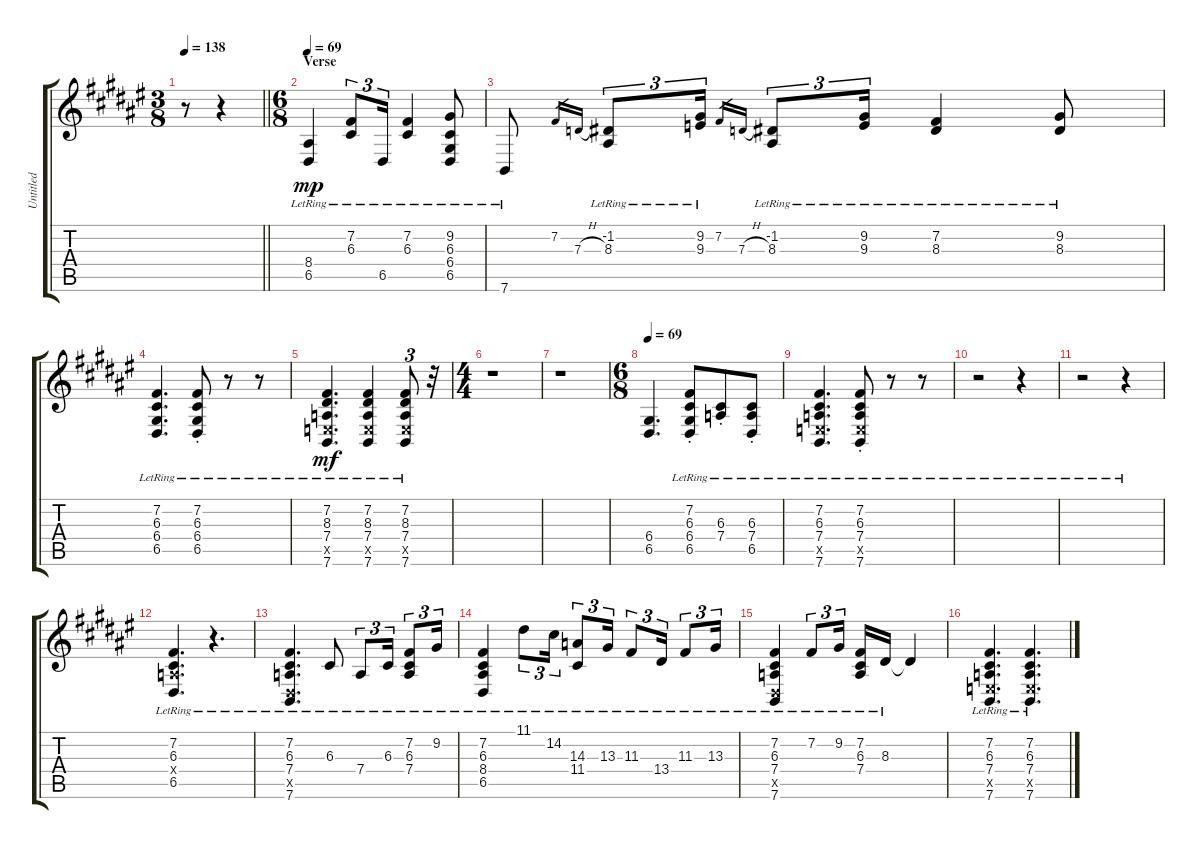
\track ("Untitled" "Untitled") {instrument electricpiano1}
\staff {score tabs}
\tuning (E4 B3 G3 D3 A2 E2) {hide}
\ts (3 8)
\tempo 138
\clef g2
\barLineRight lightlight
\ks f#
r.8{dy mp instrument electricpiano1} r.4 |
\ts (6 8)
\section ("" "Verse")
\tempo 69
\ks d#minor
(8.4{lr} 6.5{lr}).4 (7.2{lr} 6.3{lr}).8{tu (3 2)} 6.5{lr}.16{tu (3 2)} (7.2{lr} 6.3{lr}).4 (9.2{lr} 6.3{lr} 6.4{lr} 6.5{lr}).8 |
7.6{lr}.8 7.2.16{gr} 7.3{h}.16{gr} (-1.2 8.3{lr}).8{tu (3 2)} (9.2{lr} 9.3{lr}).16{tu (3 2)} 7.2.16{gr} 7.3{h}.16{gr} (-1.2 8.3{lr}).8{tu (3 2)} (9.2{lr} 9.3{lr}).16{tu (3 2)} (7.2{lr} 8.3{lr}).4 (9.2{lr} 8.3{lr}).8 |
(7.2{lr} 6.3{lr} 6.4{lr} 6.5{lr}).4{d} (7.2{st lr} 6.3{st lr} 6.4{st lr} 6.5{st lr}).8 r.8 r.8 |
(7.2{lr} 8.3{lr} 7.4{lr} 7.5{x} 7.6{lr}).4{d dy mf} (7.2{lr} 8.3{lr} 7.4{lr} 7.5{x} 7.6{lr}).4 (7.2{lr} 8.3{lr} 7.4{lr} 7.5{x} 7.6{lr}).8{tu (3 2)} r.32 |
\ts (4 4)
r.1 |
r.1 |
\ts (6 8)
\tempo 69
(6.4 6.5).4{d} (7.2{st lr} 6.3{st lr} 6.4{st lr} 6.5{st lr}).8 (6.3{st lr} 7.4{st lr}).8 (6.3{st lr} 7.4{st lr} 6.5{st lr}).8 |
(7.2{lr} 6.3{lr} 7.4{lr} 7.5{x} 7.6{lr}).4{d} (7.2{st lr} 6.3{st lr} 7.4{st lr} 7.5{st x} 7.6{st lr}).8 r.8 r.8 |
r.2 r.4 |
r.2 r.4 |
(7.2{lr} 6.3{lr} 7.4{x} 6.5{lr}).4{d} r.4{d} |
(7.2{lr} 6.3{lr} 7.4{lr} 6.5{x} 7.6{lr}).4{d} 6.3{lr}.8 7.4{lr}.8{tu (3 2)} 6.3{lr}.16{tu (3 2)} (7.2{lr} 6.3{lr} 7.4{lr}).8{tu (3 2)} 9.2{lr}.16{tu (3 2)} |
(7.2{lr} 6.3{lr} 8.4{lr} 6.5{lr}).4 11.1{lr}.8{tu (3 2)} 14.2{lr}.16{tu (3 2)} (14.3{lr} 11.4{lr}).8{tu (3 2)} 13.3{lr}.16{tu (3 2)} 11.3{lr}.8{tu (3 2)} 13.4{lr}.16{tu (3 2)} 11.3{lr}.8{tu (3 2)} 13.3{lr}.16{tu (3 2)} |
(7.2{lr} 6.3{lr} 7.4{lr} 6.5{x} 7.6{lr}).4 7.2{lr}.8{tu (3 2)} 9.2{lr}.16{tu (3 2)} (7.2{lr} 6.3{lr} 7.4{lr}).16 8.3{lr}.16 8.3{t}.4 |
(7.2{lr} 6.3{lr} 7.4{lr} 7.5{x} 7.6{lr}).4{d} (7.2{lr} 6.3{lr} 7.4{lr} 7.5{x} 7.6{lr}).4{d}
